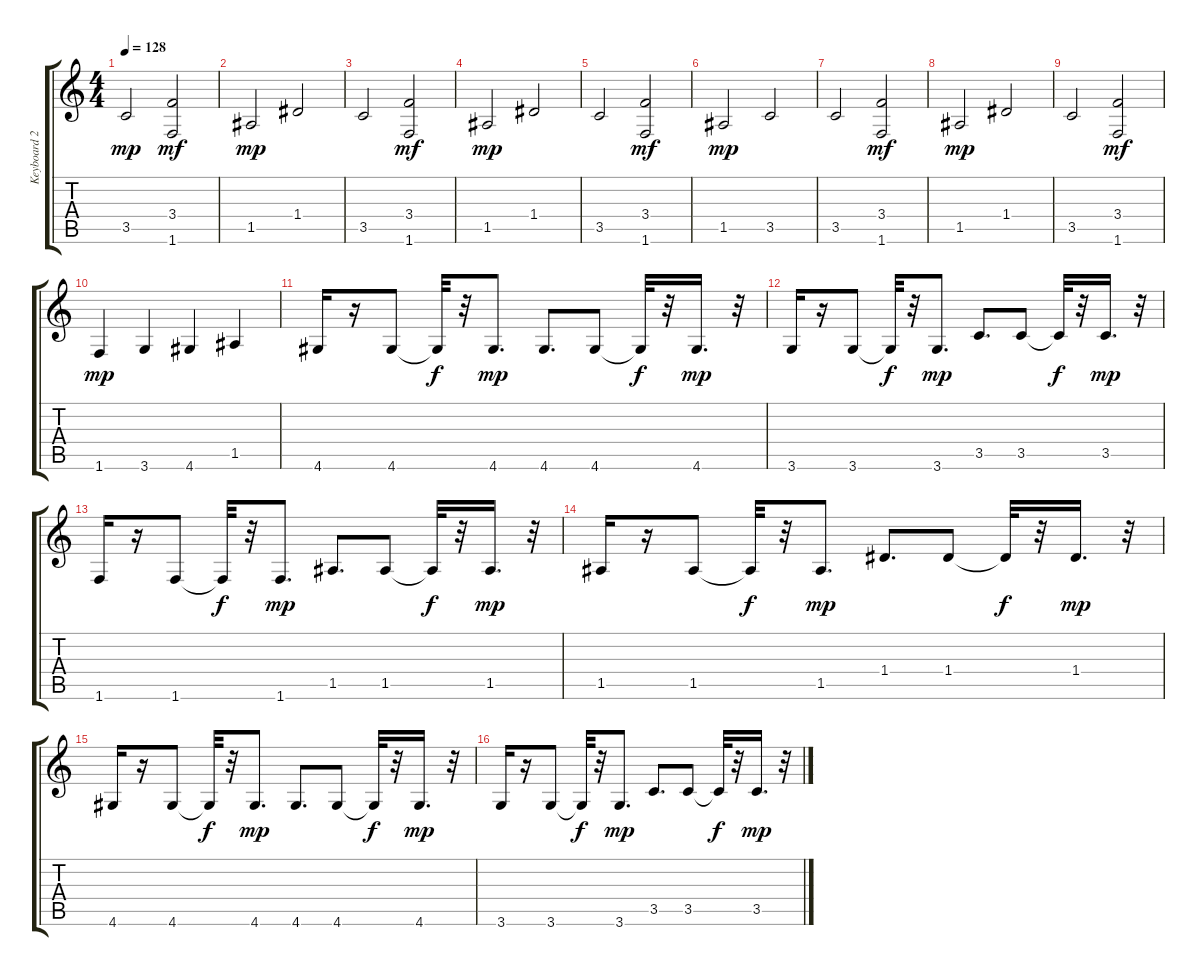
\track ("Keyboard 2" "Keyboard 2") {instrument overdrivenguitar}
\staff {score tabs}
\tuning (E4 B3 G3 D3 A2 E2) {hide}
\ts (4 4)
\tempo 128
\clef g2
\ks c
3.5.2{dy mp} (3.4 1.6).2{dy mf} |
1.5.2{dy mp} 1.4.2 |
3.5.2 (3.4 1.6).2{dy mf} |
1.5.2{dy mp} 1.4.2 |
3.5.2 (3.4 1.6).2{dy mf} |
1.5.2{dy mp} 3.5.2 |
3.5.2 (3.4 1.6).2{dy mf} |
1.5.2{dy mp} 1.4.2 |
3.5.2 (3.4 1.6).2{dy mf} |
1.6.4{dy mp} 3.6.4 4.6.4 1.5.4 |
4.6.16 r.16 4.6.8 4.6{t}.32{dy f} r.32 4.6.8{d dy mp} 4.6.8{d} 4.6.8 4.6{t}.32{dy f} r.32 4.6.16{d dy mp} r.32 |
3.6.16 r.16 3.6.8 3.6{t}.32{dy f} r.32 3.6.8{d dy mp} 3.5.8{d} 3.5.8 3.5{t}.32{dy f} r.32 3.5.16{d dy mp} r.32 |
1.6.16 r.16 1.6.8 1.6{t}.32{dy f} r.32 1.6.8{d dy mp} 1.5.8{d} 1.5.8 1.5{t}.32{dy f} r.32 1.5.16{d dy mp} r.32 |
1.5.16 r.16 1.5.8 1.5{t}.32{dy f} r.32 1.5.8{d dy mp} 1.4.8{d} 1.4.8 1.4{t}.32{dy f} r.32 1.4.16{d dy mp} r.32 |
4.6.16 r.16 4.6.8 4.6{t}.32{dy f} r.32 4.6.8{d dy mp} 4.6.8{d} 4.6.8 4.6{t}.32{dy f} r.32 4.6.16{d dy mp} r.32 |
3.6.16 r.16 3.6.8 3.6{t}.32{dy f} r.32 3.6.8{d dy mp} 3.5.8{d} 3.5.8 3.5{t}.32{dy f} r.32 3.5.16{d dy mp} r.32
